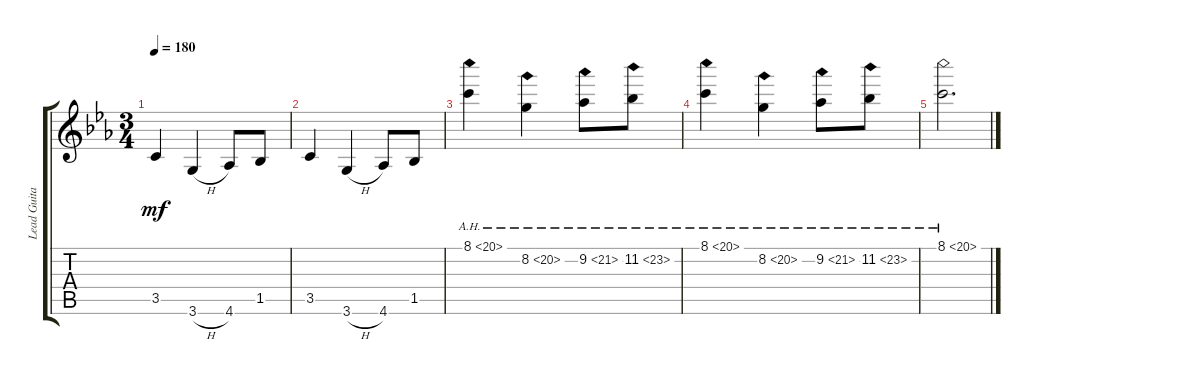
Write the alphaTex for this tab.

\track ("Lead Guitar I" "Lead Guita") {instrument acousticguitarnylon}
\staff {score tabs}
\tuning (E4 B3 G3 D3 A2 E2) {hide}
\ts (3 4)
\tempo 180
\clef g2
\ks cminor
3.5.4{dy mf} 3.6{h}.4 4.6.8 1.5.8 |
3.5.4 3.6{h}.4 4.6.8 1.5.8 |
8.1{ah 12}.4 8.2{ah 12}.4 9.2{ah 12}.8 11.2{ah 12}.8 |
8.1{ah 12}.4 8.2{ah 12}.4 9.2{ah 12}.8 11.2{ah 12}.8 |
8.1{ah 12}.2{d}
